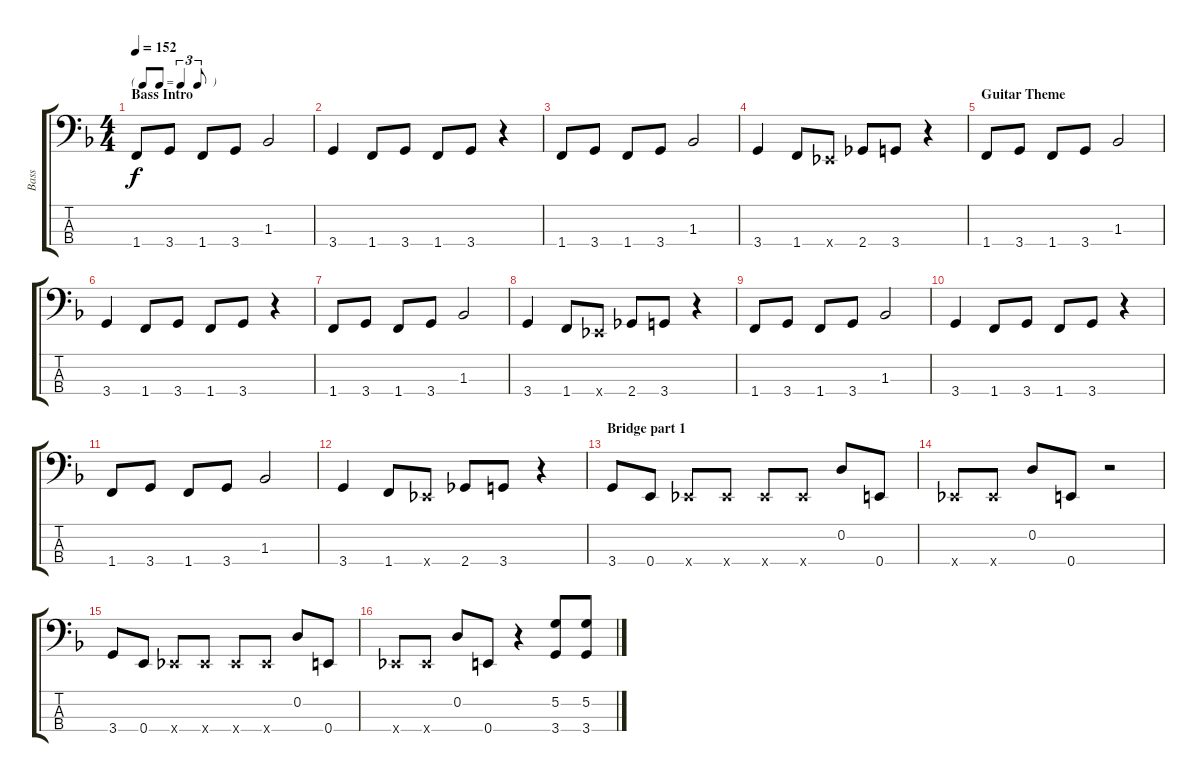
\track ("Bass" "Bass") {instrument slapbass1}
\staff {score tabs}
\tuning (G2 D2 A1 E1) {hide}
\ts (4 4)
\tf triplet8th
\section ("" "Bass Intro")
\tempo 152
\clef f4
\ks f
1.4.8{dy f instrument slapbass1} 3.4.8 1.4.8 3.4.8 1.3.2 |
3.4.4 1.4.8 3.4.8 1.4.8 3.4.8 r.4 |
1.4.8 3.4.8 1.4.8 3.4.8 1.3.2 |
3.4.4 1.4.8 -1.4{x}.8 2.4.8 3.4.8 r.4 |
\section ("" "Guitar Theme")
1.4.8 3.4.8 1.4.8 3.4.8 1.3.2 |
3.4.4 1.4.8 3.4.8 1.4.8 3.4.8 r.4 |
1.4.8 3.4.8 1.4.8 3.4.8 1.3.2 |
3.4.4 1.4.8 -1.4{x}.8 2.4.8 3.4.8 r.4 |
1.4.8 3.4.8 1.4.8 3.4.8 1.3.2 |
3.4.4 1.4.8 3.4.8 1.4.8 3.4.8 r.4 |
1.4.8 3.4.8 1.4.8 3.4.8 1.3.2 |
3.4.4 1.4.8 -1.4{x}.8 2.4.8 3.4.8 r.4 |
\section ("" "Bridge part 1")
3.4.8 0.4.8 -1.4{x}.8 -1.4{x}.8 -1.4{x}.8 -1.4{x}.8 0.2.8 0.4.8 |
-1.4{x}.8 -1.4{x}.8 0.2.8 0.4.8 r.2 |
3.4.8 0.4.8 -1.4{x}.8 -1.4{x}.8 -1.4{x}.8 -1.4{x}.8 0.2.8 0.4.8 |
-1.4{x}.8 -1.4{x}.8 0.2.8 0.4.8 r.4 (5.2 3.4).8 (5.2 3.4).8
